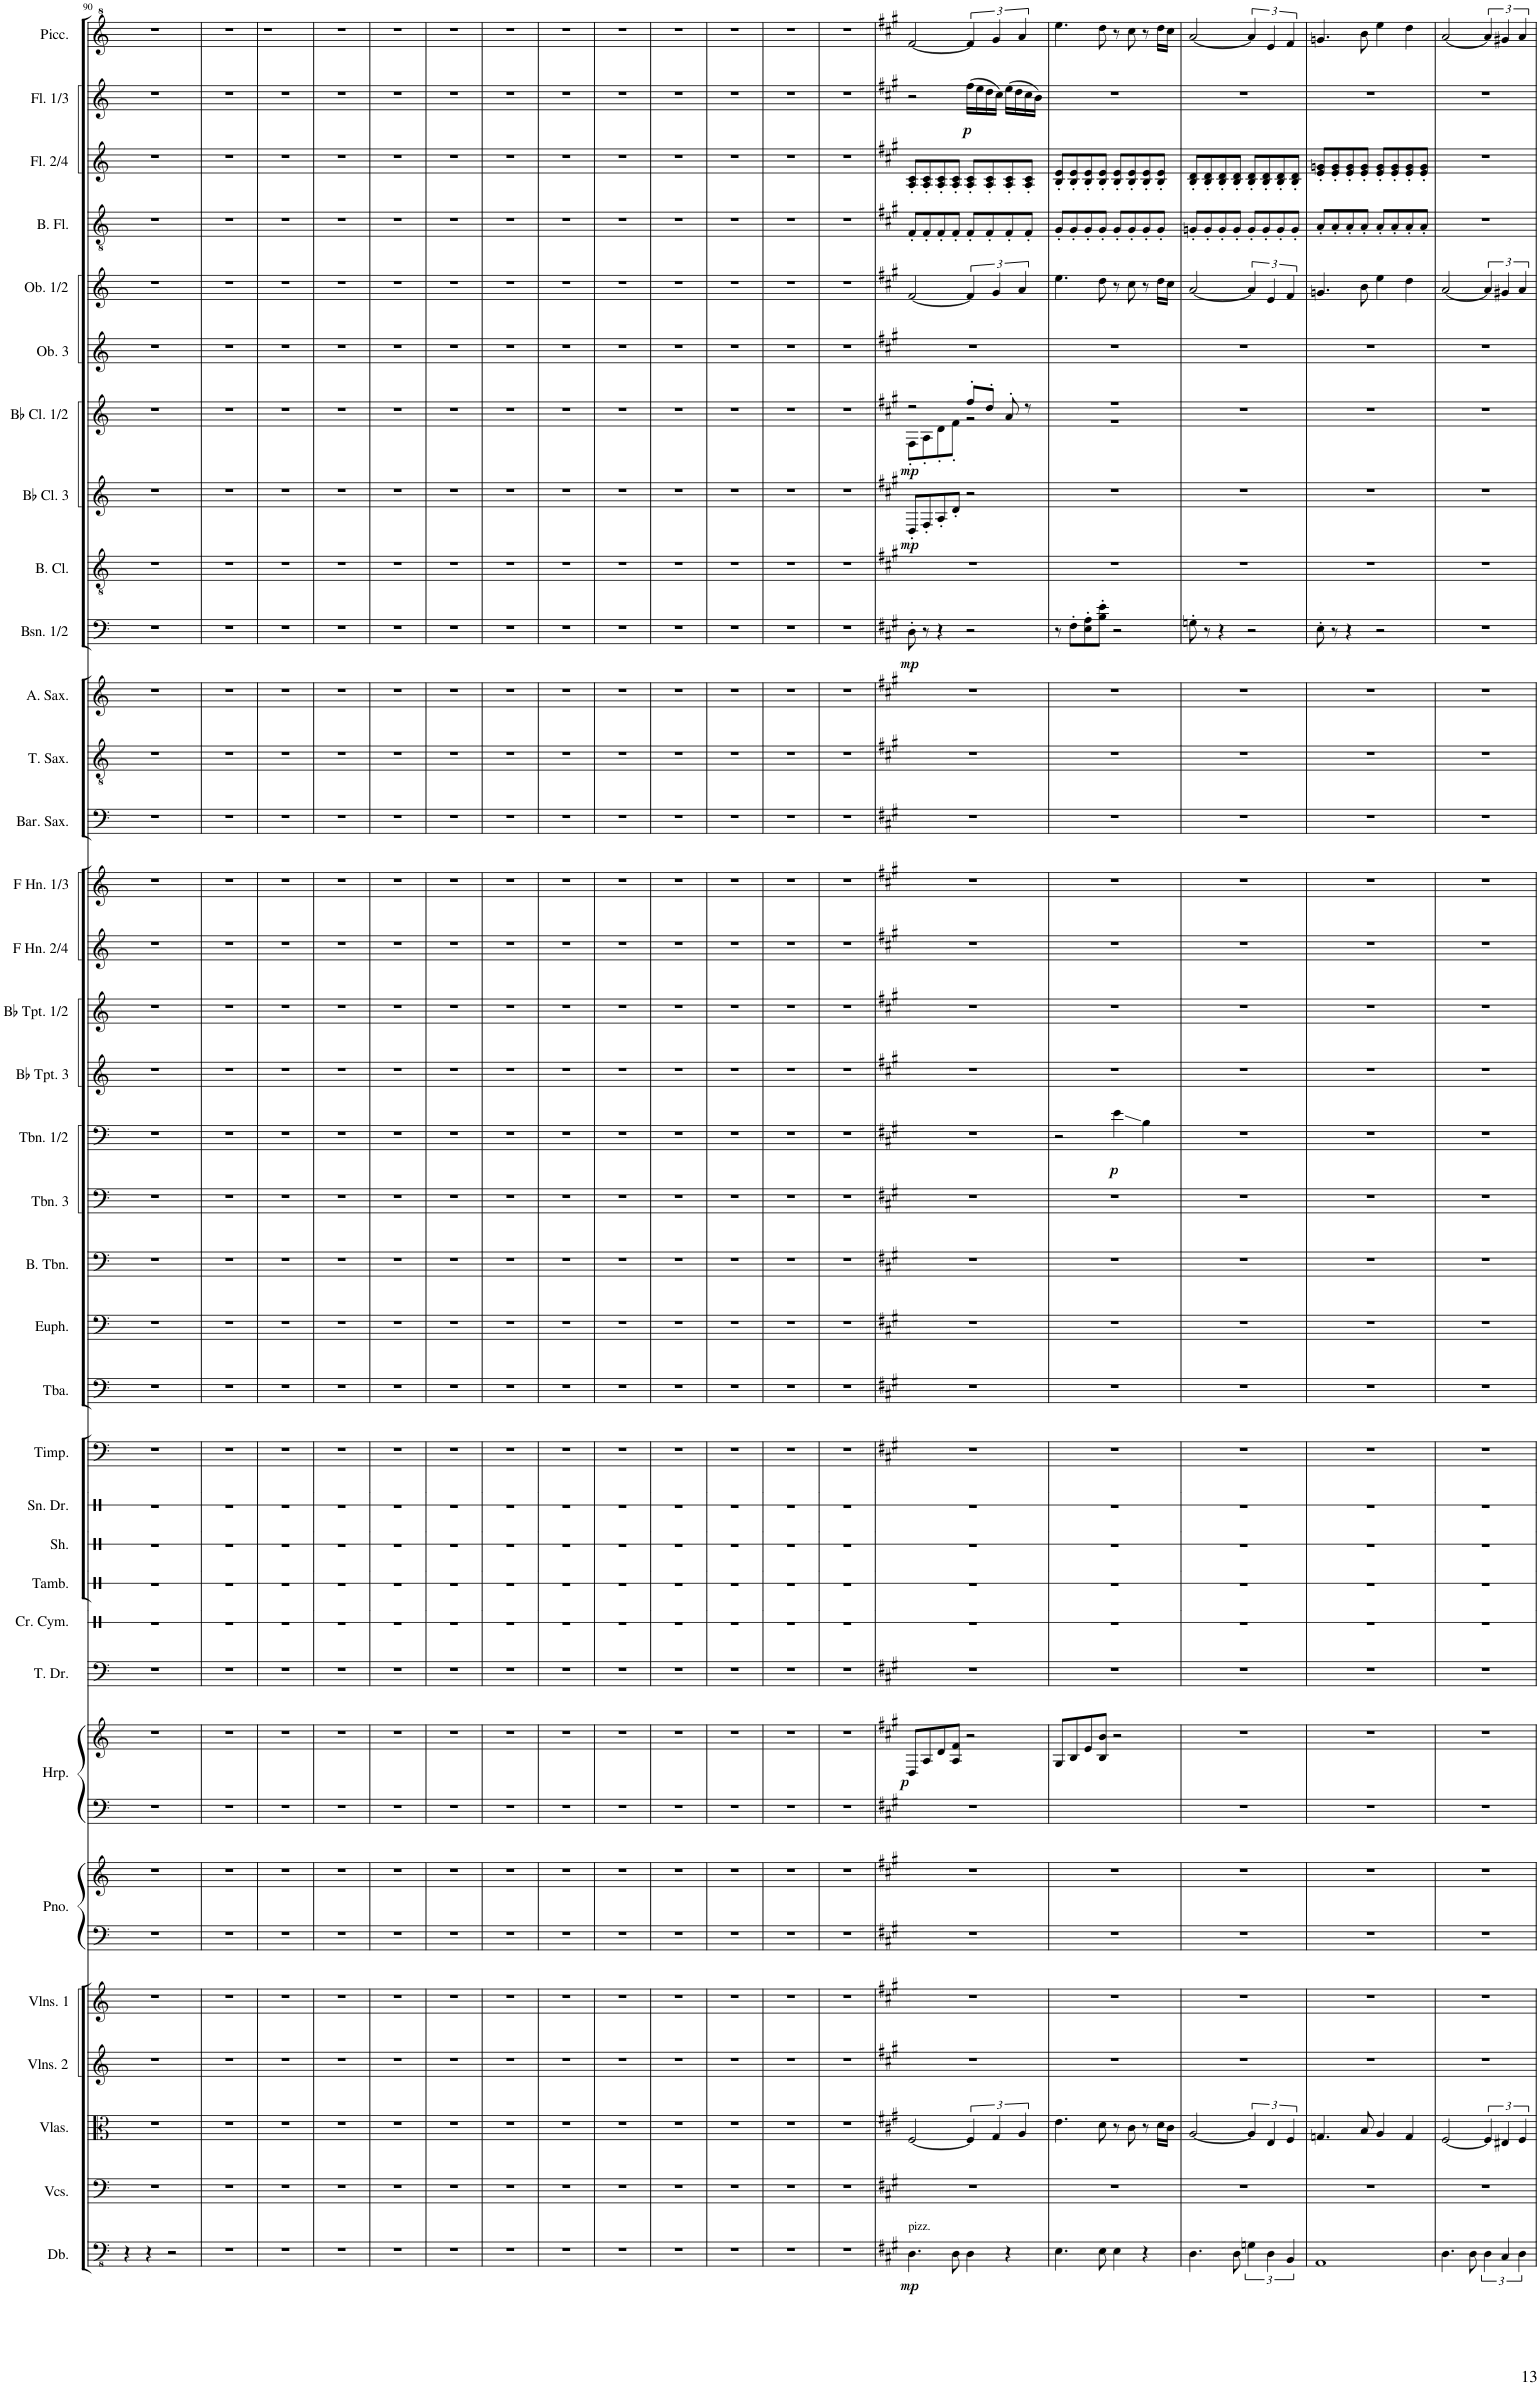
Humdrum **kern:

**kern	**dynam	**kern	**kern	**kern	**kern	**kern	**kern	**kern	**kern	**dynam	**kern	**kern	**kern	**kern	**kern	**kern	**kern	**kern	**kern	**kern	**kern	**dynam	**kern	**kern	**kern	**kern	**kern	**kern	**kern	**kern	**dynam	**kern	**kern	**dynam	**kern	**dynam	**kern	**kern	**kern	**kern	**kern	**dynam	**kern
*part35	*part35	*part34	*part33	*part32	*part31	*part30	*part30	*part29	*part29	*part29	*part28	*part27	*part26	*part25	*part24	*part23	*part22	*part21	*part20	*part19	*part18	*part18	*part17	*part16	*part15	*part14	*part13	*part12	*part11	*part10	*part10	*part9	*part8	*part8	*part7	*part7	*part6	*part5	*part4	*part3	*part2	*part2	*part1
*staff37	*staff37	*staff36	*staff35	*staff34	*staff33	*staff32	*staff31	*staff30	*staff29	*staff29/30	*staff28	*staff27	*staff26	*staff25	*staff24	*staff23	*staff22	*staff21	*staff20	*staff19	*staff18	*staff18	*staff17	*staff16	*staff15	*staff14	*staff13	*staff12	*staff11	*staff10	*staff10	*staff9	*staff8	*staff8	*staff7	*staff7	*staff6	*staff5	*staff4	*staff3	*staff2	*staff2	*staff1
*I"Double Bass  (Opt. Electric Bass)	*	*I"Violoncellos	*I"Violas	*I"Violins 2	*I"Violins 1	*I"Piano	*	*I"Harp	*	*	*I"Taiko Drums	*I"Crash Cymbal	*I"Tambourine	*I"Shaker	*I"Snare Drum	*I"Timpani	*I"Tuba	*I"Euphonium	*I"Bass Trombone	*I"Trombone 3	*I"Trombone 1/2	*	*I"Bb Trumpet 3	*I"Bb Trumpet 1/2	*I"F Horn 2/4	*I"F Horn 1/3	*I"Baritone Saxophone	*I"Tenor Saxophone	*I"Alto Saxophone	*I"Bassoon 1/2	*	*I"Bass Clarinet	*I"Bb Clarinet 3	*	*I"Bb Clarinet 1/2	*	*I"Oboe 3	*I"Oboe 1/2	*I"Bass Flute	*I"Flute 2/4	*I"Flute 1/3	*	*I"Piccolo
*I'Db.	*	*I'Vcs.	*I'Vlas.	*I'Vlns. 2	*I'Vlns. 1	*I'Pno.	*	*I'Hrp.	*	*	*I'T. Dr.	*I'Cr. Cym.	*I'Tamb.	*I'Sh.	*I'Sn. Dr.	*I'Timp.	*I'Tba.	*I'Euph.	*I'B. Tbn.	*I'Tbn. 3	*I'Tbn. 1/2	*	*I'Bb Tpt. 3	*I'Bb Tpt. 1/2	*I'F Hn. 2/4	*I'F Hn. 1/3	*I'Bar. Sax.	*I'T. Sax.	*I'A. Sax.	*I'Bsn. 1/2	*	*I'B. Cl.	*I'Bb Cl. 3	*	*I'Bb Cl. 1/2	*	*I'Ob. 3	*I'Ob. 1/2	*I'B. Fl.	*I'Fl. 2/4	*I'Fl. 1/3	*	*I'Picc.
!!LO:PB:g=z
*clefFv4	*	*clefF4	*clefC3	*clefG2	*clefG2	*clefF4	*clefG2	*clefF4	*clefG2	*	*clefF4	*clefX	*clefX	*clefX	*clefX	*clefF4	*clefF4	*clefF4	*clefF4	*clefF4	*clefF4	*	*clefG2	*clefG2	*clefG2	*clefG2	*clefF4	*clefGv2	*clefG2	*clefF4	*	*clefGv2	*clefG2	*	*clefG2	*	*clefG2	*clefG2	*clefGv2	*clefG2	*clefG2	*	*clefG^2
*	*	*	*	*	*	*	*	*	*	*	*	*	*	*	*	*	*	*	*	*	*	*	*ITrd1c2	*ITrd1c2	*ITrd4c7	*ITrd4c7	*ITrd12c21	*ITrd8c14	*ITrd5c9	*	*	*ITrd8c14	*ITrd1c2	*	*ITrd1c2	*	*	*	*	*	*	*	*ITrd-7c-12
*k[]	*	*k[]	*k[]	*k[]	*k[]	*k[]	*k[]	*k[]	*k[]	*	*k[]	*k[]	*k[]	*k[]	*k[]	*k[]	*k[]	*k[]	*k[]	*k[]	*k[]	*	*k[]	*k[]	*k[]	*k[]	*k[]	*k[]	*k[]	*k[]	*	*k[]	*k[]	*	*k[]	*	*k[]	*k[]	*k[]	*k[]	*k[]	*	*k[]
*M4/4	*	*M4/4	*M4/4	*M4/4	*M4/4	*M4/4	*M4/4	*M4/4	*M4/4	*	*M4/4	*M4/4	*M4/4	*M4/4	*M4/4	*M4/4	*M4/4	*M4/4	*M4/4	*M4/4	*M4/4	*	*M4/4	*M4/4	*M4/4	*M4/4	*M4/4	*M4/4	*M4/4	*M4/4	*	*M4/4	*M4/4	*	*M4/4	*	*M4/4	*M4/4	*M4/4	*M4/4	*M4/4	*	*M4/4
=90	=90	=90	=90	=90	=90	=90	=90	=90	=90	=90	=90	=90	=90	=90	=90	=90	=90	=90	=90	=90	=90	=90	=90	=90	=90	=90	=90	=90	=90	=90	=90	=90	=90	=90	=90	=90	=90	=90	=90	=90	=90	=90	=90
4r	.	1r	1r	1r	1r	1r	1r	1r	1r	.	1r	1r	1r	1r	1r	1r	1r	1r	1r	1r	1r	.	1r	1r	1r	1r	1r	1r	1r	1r	.	1r	1r	.	1r	.	1r	1r	1r	1r	1r	.	1r
4r	.	.	.	.	.	.	.	.	.	.	.	.	.	.	.	.	.	.	.	.	.	.	.	.	.	.	.	.	.	.	.	.	.	.	.	.	.	.	.	.	.	.	.
2r	.	.	.	.	.	.	.	.	.	.	.	.	.	.	.	.	.	.	.	.	.	.	.	.	.	.	.	.	.	.	.	.	.	.	.	.	.	.	.	.	.	.	.
=91	=91	=91	=91	=91	=91	=91	=91	=91	=91	=91	=91	=91	=91	=91	=91	=91	=91	=91	=91	=91	=91	=91	=91	=91	=91	=91	=91	=91	=91	=91	=91	=91	=91	=91	=91	=91	=91	=91	=91	=91	=91	=91	=91
1r	.	1r	1r	1r	1r	1r	1r	1r	1r	.	1r	1r	1r	1r	1r	1r	1r	1r	1r	1r	1r	.	1r	1r	1r	1r	1r	1r	1r	1r	.	1r	1r	.	1r	.	1r	1r	1r	1r	1r	.	1r
=92	=92	=92	=92	=92	=92	=92	=92	=92	=92	=92	=92	=92	=92	=92	=92	=92	=92	=92	=92	=92	=92	=92	=92	=92	=92	=92	=92	=92	=92	=92	=92	=92	=92	=92	=92	=92	=92	=92	=92	=92	=92	=92	=92
1r	.	1r	1r	1r	1r	1r	1r	1r	1r	.	1r	1r	1r	1r	1r	1r	1r	1r	1r	1r	1r	.	1r	1r	1r	1r	1r	1r	1r	1r	.	1r	1r	.	1r	.	1r	1r	1r	1r	1r	.	1r
=93	=93	=93	=93	=93	=93	=93	=93	=93	=93	=93	=93	=93	=93	=93	=93	=93	=93	=93	=93	=93	=93	=93	=93	=93	=93	=93	=93	=93	=93	=93	=93	=93	=93	=93	=93	=93	=93	=93	=93	=93	=93	=93	=93
1r	.	1r	1r	1r	1r	1r	1r	1r	1r	.	1r	1r	1r	1r	1r	1r	1r	1r	1r	1r	1r	.	1r	1r	1r	1r	1r	1r	1r	1r	.	1r	1r	.	1r	.	1r	1r	1r	1r	1r	.	1r
=94	=94	=94	=94	=94	=94	=94	=94	=94	=94	=94	=94	=94	=94	=94	=94	=94	=94	=94	=94	=94	=94	=94	=94	=94	=94	=94	=94	=94	=94	=94	=94	=94	=94	=94	=94	=94	=94	=94	=94	=94	=94	=94	=94
1r	.	1r	1r	1r	1r	1r	1r	1r	1r	.	1r	1r	1r	1r	1r	1r	1r	1r	1r	1r	1r	.	1r	1r	1r	1r	1r	1r	1r	1r	.	1r	1r	.	1r	.	1r	1r	1r	1r	1r	.	1r
=95	=95	=95	=95	=95	=95	=95	=95	=95	=95	=95	=95	=95	=95	=95	=95	=95	=95	=95	=95	=95	=95	=95	=95	=95	=95	=95	=95	=95	=95	=95	=95	=95	=95	=95	=95	=95	=95	=95	=95	=95	=95	=95	=95
1r	.	1r	1r	1r	1r	1r	1r	1r	1r	.	1r	1r	1r	1r	1r	1r	1r	1r	1r	1r	1r	.	1r	1r	1r	1r	1r	1r	1r	1r	.	1r	1r	.	1r	.	1r	1r	1r	1r	1r	.	1r
=96	=96	=96	=96	=96	=96	=96	=96	=96	=96	=96	=96	=96	=96	=96	=96	=96	=96	=96	=96	=96	=96	=96	=96	=96	=96	=96	=96	=96	=96	=96	=96	=96	=96	=96	=96	=96	=96	=96	=96	=96	=96	=96	=96
1r	.	1r	1r	1r	1r	1r	1r	1r	1r	.	1r	1r	1r	1r	1r	1r	1r	1r	1r	1r	1r	.	1r	1r	1r	1r	1r	1r	1r	1r	.	1r	1r	.	1r	.	1r	1r	1r	1r	1r	.	1r
=97	=97	=97	=97	=97	=97	=97	=97	=97	=97	=97	=97	=97	=97	=97	=97	=97	=97	=97	=97	=97	=97	=97	=97	=97	=97	=97	=97	=97	=97	=97	=97	=97	=97	=97	=97	=97	=97	=97	=97	=97	=97	=97	=97
1r	.	1r	1r	1r	1r	1r	1r	1r	1r	.	1r	1r	1r	1r	1r	1r	1r	1r	1r	1r	1r	.	1r	1r	1r	1r	1r	1r	1r	1r	.	1r	1r	.	1r	.	1r	1r	1r	1r	1r	.	1r
=98	=98	=98	=98	=98	=98	=98	=98	=98	=98	=98	=98	=98	=98	=98	=98	=98	=98	=98	=98	=98	=98	=98	=98	=98	=98	=98	=98	=98	=98	=98	=98	=98	=98	=98	=98	=98	=98	=98	=98	=98	=98	=98	=98
1r	.	1r	1r	1r	1r	1r	1r	1r	1r	.	1r	1r	1r	1r	1r	1r	1r	1r	1r	1r	1r	.	1r	1r	1r	1r	1r	1r	1r	1r	.	1r	1r	.	1r	.	1r	1r	1r	1r	1r	.	1r
=99	=99	=99	=99	=99	=99	=99	=99	=99	=99	=99	=99	=99	=99	=99	=99	=99	=99	=99	=99	=99	=99	=99	=99	=99	=99	=99	=99	=99	=99	=99	=99	=99	=99	=99	=99	=99	=99	=99	=99	=99	=99	=99	=99
1r	.	1r	1r	1r	1r	1r	1r	1r	1r	.	1r	1r	1r	1r	1r	1r	1r	1r	1r	1r	1r	.	1r	1r	1r	1r	1r	1r	1r	1r	.	1r	1r	.	1r	.	1r	1r	1r	1r	1r	.	1r
=100	=100	=100	=100	=100	=100	=100	=100	=100	=100	=100	=100	=100	=100	=100	=100	=100	=100	=100	=100	=100	=100	=100	=100	=100	=100	=100	=100	=100	=100	=100	=100	=100	=100	=100	=100	=100	=100	=100	=100	=100	=100	=100	=100
1r	.	1r	1r	1r	1r	1r	1r	1r	1r	.	1r	1r	1r	1r	1r	1r	1r	1r	1r	1r	1r	.	1r	1r	1r	1r	1r	1r	1r	1r	.	1r	1r	.	1r	.	1r	1r	1r	1r	1r	.	1r
=101	=101	=101	=101	=101	=101	=101	=101	=101	=101	=101	=101	=101	=101	=101	=101	=101	=101	=101	=101	=101	=101	=101	=101	=101	=101	=101	=101	=101	=101	=101	=101	=101	=101	=101	=101	=101	=101	=101	=101	=101	=101	=101	=101
1r	.	1r	1r	1r	1r	1r	1r	1r	1r	.	1r	1r	1r	1r	1r	1r	1r	1r	1r	1r	1r	.	1r	1r	1r	1r	1r	1r	1r	1r	.	1r	1r	.	1r	.	1r	1r	1r	1r	1r	.	1r
=102	=102	=102	=102	=102	=102	=102	=102	=102	=102	=102	=102	=102	=102	=102	=102	=102	=102	=102	=102	=102	=102	=102	=102	=102	=102	=102	=102	=102	=102	=102	=102	=102	=102	=102	=102	=102	=102	=102	=102	=102	=102	=102	=102
1r	.	1r	1r	1r	1r	1r	1r	1r	1r	.	1r	1r	1r	1r	1r	1r	1r	1r	1r	1r	1r	.	1r	1r	1r	1r	1r	1r	1r	1r	.	1r	1r	.	1r	.	1r	1r	1r	1r	1r	.	1r
=103	=103	=103	=103	=103	=103	=103	=103	=103	=103	=103	=103	=103	=103	=103	=103	=103	=103	=103	=103	=103	=103	=103	=103	=103	=103	=103	=103	=103	=103	=103	=103	=103	=103	=103	=103	=103	=103	=103	=103	=103	=103	=103	=103
*k[f#c#g#]	*	*k[f#c#g#]	*k[f#c#g#]	*k[f#c#g#]	*k[f#c#g#]	*k[f#c#g#]	*k[f#c#g#]	*k[f#c#g#]	*k[f#c#g#]	*	*k[f#c#g#]	*	*	*	*	*k[f#c#g#]	*k[f#c#g#]	*k[f#c#g#]	*k[f#c#g#]	*k[f#c#g#]	*k[f#c#g#]	*	*k[f#c#g#]	*k[f#c#g#]	*k[f#c#g#]	*k[f#c#g#]	*k[f#c#g#]	*k[f#c#g#]	*k[f#c#g#]	*k[f#c#g#]	*	*k[f#c#g#]	*k[f#c#g#]	*	*k[f#c#g#]	*	*k[f#c#g#]	*k[f#c#g#]	*k[f#c#g#]	*k[f#c#g#]	*k[f#c#g#]	*	*k[f#c#g#]
*	*	*	*	*	*	*	*	*	*	*	*	*	*	*	*	*	*	*	*	*	*	*	*	*	*	*	*	*	*	*	*	*	*	*	*^	*	*	*	*	*	*	*	*
!LO:TX:a:t=pizz.	!	!	!	!	!	!	!	!	!	!	!	!	!	!	!	!	!	!	!	!	!	!	!	!	!	!	!	!	!	!	!	!	!	!	!	!	!	!	!	!	!	!	!	!
!	!LO:DY:b	!	!	!	!	!	!	!	!	!LO:DY:b	!	!	!	!	!	!	!	!	!	!	!	!	!	!	!	!	!	!	!	!	!LO:DY:b	!	!	!LO:DY:b	!	!	!LO:DY:b	!	!	!	!	!	!	!
4.DD\	mp	1r	[2F#/	1r	1r	1r	1r	1r	8D/L	p	1r	1r	1r	1r	1r	1r	1r	1r	1r	1r	1r	.	1r	1r	1r	1r	1r	1r	1r	8D'\	mp	1r	8D'/L	mp	2r	8F#'\L	mp	1r	[2f#/	8F#'/L	8A/' 8c#/'L	2r	.	[2ff#/
.	.	.	.	.	.	.	.	.	8A/	.	.	.	.	.	.	.	.	.	.	.	.	.	.	.	.	.	.	.	.	8r	.	.	8F#'/	.	.	8A'\	.	.	.	8F#'/	8A/' 8c#/'	.	.	.
.	.	.	.	.	.	.	.	.	8d/	.	.	.	.	.	.	.	.	.	.	.	.	.	.	.	.	.	.	.	.	4r	.	.	8A'/	.	.	8d'\	.	.	.	8F#'/	8A/' 8c#/'	.	.	.
8DD\	.	.	.	.	.	.	.	.	8A/ 8f#/J	.	.	.	.	.	.	.	.	.	.	.	.	.	.	.	.	.	.	.	.	.	.	.	8d'/J	.	.	8f#'\J	.	.	.	8F#'/J	8A/' 8c#/'J	.	.	.
!	!	!	!	!	!	!	!	!	!	!	!	!	!	!	!	!	!	!	!	!	!	!	!	!	!	!	!	!	!	!	!	!	!	!	!	!	!	!	!	!	!	!	!LO:DY:b	!
4DD\	.	.	6F#/]	.	.	.	.	.	2r	.	.	.	.	.	.	.	.	.	.	.	.	.	.	.	.	.	.	.	.	2r	.	.	2r	.	8ff#'/L	2r	.	.	6f#/]	8F#'/L	8A/' 8c#/'L	(16ff#\LL	p	6ff#/]
.	.	.	.	.	.	.	.	.	.	.	.	.	.	.	.	.	.	.	.	.	.	.	.	.	.	.	.	.	.	.	.	.	.	.	.	.	.	.	.	.	.	16ee\	.	.
.	.	.	.	.	.	.	.	.	.	.	.	.	.	.	.	.	.	.	.	.	.	.	.	.	.	.	.	.	.	.	.	.	.	.	8dd'/J	.	.	.	.	8F#'/	8A/' 8c#/'	16dd\	.	.
.	.	.	6G#/	.	.	.	.	.	.	.	.	.	.	.	.	.	.	.	.	.	.	.	.	.	.	.	.	.	.	.	.	.	.	.	.	.	.	.	6g#/	.	.	.	.	6gg#/
.	.	.	.	.	.	.	.	.	.	.	.	.	.	.	.	.	.	.	.	.	.	.	.	.	.	.	.	.	.	.	.	.	.	.	.	.	.	.	.	.	.	16cc#\JJ)	.	.
4r	.	.	.	.	.	.	.	.	.	.	.	.	.	.	.	.	.	.	.	.	.	.	.	.	.	.	.	.	.	.	.	.	.	.	8a'/	.	.	.	.	8F#'/	8A/' 8c#/'	(16ee\LL	.	.
.	.	.	.	.	.	.	.	.	.	.	.	.	.	.	.	.	.	.	.	.	.	.	.	.	.	.	.	.	.	.	.	.	.	.	.	.	.	.	.	.	.	16dd\	.	.
.	.	.	6A/	.	.	.	.	.	.	.	.	.	.	.	.	.	.	.	.	.	.	.	.	.	.	.	.	.	.	.	.	.	.	.	.	.	.	.	6a/	.	.	.	.	6aa/
.	.	.	.	.	.	.	.	.	.	.	.	.	.	.	.	.	.	.	.	.	.	.	.	.	.	.	.	.	.	.	.	.	.	.	8r	.	.	.	.	8F#'/J	8A/' 8c#/'J	16cc#\	.	.
.	.	.	.	.	.	.	.	.	.	.	.	.	.	.	.	.	.	.	.	.	.	.	.	.	.	.	.	.	.	.	.	.	.	.	.	.	.	.	.	.	.	16b\JJ)	.	.
=104	=104	=104	=104	=104	=104	=104	=104	=104	=104	=104	=104	=104	=104	=104	=104	=104	=104	=104	=104	=104	=104	=104	=104	=104	=104	=104	=104	=104	=104	=104	=104	=104	=104	=104	=104	=104	=104	=104	=104	=104	=104	=104	=104	=104
4.EE\	.	1r	4.e\	1r	1r	1r	1r	1ryy	8G#/L	.	1r	1r	1r	1r	1r	1r	1r	1r	1r	1r	2r	.	1r	1r	1r	1r	1r	1r	1r	8r	.	1r	1r	.	1r	1r	.	1r	4.ee\	8G#'/L	8B/' 8e/'L	1r	.	4.eee\
.	.	.	.	.	.	.	.	.	8B/	.	.	.	.	.	.	.	.	.	.	.	.	.	.	.	.	.	.	.	.	8F#'\L	.	.	.	.	.	.	.	.	.	8G#'/	8B/' 8e/'	.	.	.
.	.	.	.	.	.	.	.	.	8e/	.	.	.	.	.	.	.	.	.	.	.	.	.	.	.	.	.	.	.	.	8E\' 8A\'	.	.	.	.	.	.	.	.	.	8G#'/	8B/' 8e/'	.	.	.
8EE\	.	.	8d\	.	.	.	.	.	8B/ 8b/J	.	.	.	.	.	.	.	.	.	.	.	.	.	.	.	.	.	.	.	.	8B\' 8e\'J	.	.	.	.	.	.	.	.	8dd\	8G#'/J	8B/' 8e/'J	.	.	8ddd\
!	!	!	!	!	!	!	!	!	!	!	!	!	!	!	!	!	!	!	!	!	!	!LO:DY:b	!	!	!	!	!	!	!	!	!	!	!	!	!	!	!	!	!	!	!	!	!	!
4EE\	.	.	8r	.	.	.	.	.	2r	.	.	.	.	.	.	.	.	.	.	.	4e\	p	.	.	.	.	.	.	.	2r	.	.	.	.	.	.	.	.	8r	8G#'/L	8B/' 8e/'L	.	.	8r
.	.	.	8c#\	.	.	.	.	.	.	.	.	.	.	.	.	.	.	.	.	.	.	.	.	.	.	.	.	.	.	.	.	.	.	.	.	.	.	.	8cc#\	8G#'/	8B/' 8e/'	.	.	8ccc#\
4r	.	.	8r	.	.	.	.	.	.	.	.	.	.	.	.	.	.	.	.	.	4B\	.	.	.	.	.	.	.	.	.	.	.	.	.	.	.	.	.	8r	8G#'/	8B/' 8e/'	.	.	8r
.	.	.	16d\LL	.	.	.	.	.	.	.	.	.	.	.	.	.	.	.	.	.	.	.	.	.	.	.	.	.	.	.	.	.	.	.	.	.	.	.	16dd\LL	8G#'/J	8B/' 8e/'J	.	.	16ddd\LL
.	.	.	16c#\JJ	.	.	.	.	.	.	.	.	.	.	.	.	.	.	.	.	.	.	.	.	.	.	.	.	.	.	.	.	.	.	.	.	.	.	.	16cc#\JJ	.	.	.	.	16ccc#\JJ
*	*	*	*	*	*	*	*	*	*	*	*	*	*	*	*	*	*	*	*	*	*	*	*	*	*	*	*	*	*	*	*	*	*	*	*v	*v	*	*	*	*	*	*	*	*
=105	=105	=105	=105	=105	=105	=105	=105	=105	=105	=105	=105	=105	=105	=105	=105	=105	=105	=105	=105	=105	=105	=105	=105	=105	=105	=105	=105	=105	=105	=105	=105	=105	=105	=105	=105	=105	=105	=105	=105	=105	=105	=105	=105
4.DD\	.	1r	[2A/	1r	1r	1r	1r	1r	1r	.	1r	1r	1r	1r	1r	1r	1r	1r	1r	1r	1r	.	1r	1r	1r	1r	1r	1r	1r	8Gn'\	.	1r	1r	.	1r	.	1r	[2a/	8Gn'/L	8B/' 8d/'L	1r	.	[2aa/
.	.	.	.	.	.	.	.	.	.	.	.	.	.	.	.	.	.	.	.	.	.	.	.	.	.	.	.	.	.	8r	.	.	.	.	.	.	.	.	8G'/	8B/' 8d/'	.	.	.
.	.	.	.	.	.	.	.	.	.	.	.	.	.	.	.	.	.	.	.	.	.	.	.	.	.	.	.	.	.	4r	.	.	.	.	.	.	.	.	8G'/	8B/' 8d/'	.	.	.
8DD\	.	.	.	.	.	.	.	.	.	.	.	.	.	.	.	.	.	.	.	.	.	.	.	.	.	.	.	.	.	.	.	.	.	.	.	.	.	.	8G'/J	8B/' 8d/'J	.	.	.
6GGn\	.	.	6A/]	.	.	.	.	.	.	.	.	.	.	.	.	.	.	.	.	.	.	.	.	.	.	.	.	.	.	2r	.	.	.	.	.	.	.	6a/]	8G'/L	8B/' 8d/'L	.	.	6aa/]
.	.	.	.	.	.	.	.	.	.	.	.	.	.	.	.	.	.	.	.	.	.	.	.	.	.	.	.	.	.	.	.	.	.	.	.	.	.	.	8G'/	8B/' 8d/'	.	.	.
6DD\	.	.	6E/	.	.	.	.	.	.	.	.	.	.	.	.	.	.	.	.	.	.	.	.	.	.	.	.	.	.	.	.	.	.	.	.	.	.	6e/	.	.	.	.	6ee/
.	.	.	.	.	.	.	.	.	.	.	.	.	.	.	.	.	.	.	.	.	.	.	.	.	.	.	.	.	.	.	.	.	.	.	.	.	.	.	8G'/	8B/' 8d/'	.	.	.
6BBB/	.	.	6F#/	.	.	.	.	.	.	.	.	.	.	.	.	.	.	.	.	.	.	.	.	.	.	.	.	.	.	.	.	.	.	.	.	.	.	6f#/	.	.	.	.	6ff#/
.	.	.	.	.	.	.	.	.	.	.	.	.	.	.	.	.	.	.	.	.	.	.	.	.	.	.	.	.	.	.	.	.	.	.	.	.	.	.	8G'/J	8B/' 8d/'J	.	.	.
=106	=106	=106	=106	=106	=106	=106	=106	=106	=106	=106	=106	=106	=106	=106	=106	=106	=106	=106	=106	=106	=106	=106	=106	=106	=106	=106	=106	=106	=106	=106	=106	=106	=106	=106	=106	=106	=106	=106	=106	=106	=106	=106	=106
1AAA	.	1r	4.Gn/	1r	1r	1r	1r	1r	1r	.	1r	1r	1r	1r	1r	1r	1r	1r	1r	1r	1r	.	1r	1r	1r	1r	1r	1r	1r	8E'\	.	1r	1r	.	1r	.	1r	4.gn/	8A'/L	8e/' 8gn/'L	1r	.	4.ggn/
.	.	.	.	.	.	.	.	.	.	.	.	.	.	.	.	.	.	.	.	.	.	.	.	.	.	.	.	.	.	8r	.	.	.	.	.	.	.	.	8A'/	8e/' 8g/'	.	.	.
.	.	.	.	.	.	.	.	.	.	.	.	.	.	.	.	.	.	.	.	.	.	.	.	.	.	.	.	.	.	4r	.	.	.	.	.	.	.	.	8A'/	8e/' 8g/'	.	.	.
.	.	.	8B/	.	.	.	.	.	.	.	.	.	.	.	.	.	.	.	.	.	.	.	.	.	.	.	.	.	.	.	.	.	.	.	.	.	.	8b\	8A'/J	8e/' 8g/'J	.	.	8bb\
.	.	.	4A/	.	.	.	.	.	.	.	.	.	.	.	.	.	.	.	.	.	.	.	.	.	.	.	.	.	.	2r	.	.	.	.	.	.	.	4ee\	8A'/L	8e/' 8g/'L	.	.	4eee\
.	.	.	.	.	.	.	.	.	.	.	.	.	.	.	.	.	.	.	.	.	.	.	.	.	.	.	.	.	.	.	.	.	.	.	.	.	.	.	8A'/	8e/' 8g/'	.	.	.
.	.	.	4G/	.	.	.	.	.	.	.	.	.	.	.	.	.	.	.	.	.	.	.	.	.	.	.	.	.	.	.	.	.	.	.	.	.	.	4dd\	8A'/	8e/' 8g/'	.	.	4ddd\
.	.	.	.	.	.	.	.	.	.	.	.	.	.	.	.	.	.	.	.	.	.	.	.	.	.	.	.	.	.	.	.	.	.	.	.	.	.	.	8A'/J	8e/' 8g/'J	.	.	.
=107	=107	=107	=107	=107	=107	=107	=107	=107	=107	=107	=107	=107	=107	=107	=107	=107	=107	=107	=107	=107	=107	=107	=107	=107	=107	=107	=107	=107	=107	=107	=107	=107	=107	=107	=107	=107	=107	=107	=107	=107	=107	=107	=107
4.DD\	.	1r	[2F#/	1r	1r	1r	1r	1r	1r	.	1r	1r	1r	1r	1r	1r	1r	1r	1r	1r	1r	.	1r	1r	1r	1r	1r	1r	1r	1r	.	1r	1r	.	1r	.	1r	[2a/	1r	1r	1r	.	[2aa/
8DD\	.	.	.	.	.	.	.	.	.	.	.	.	.	.	.	.	.	.	.	.	.	.	.	.	.	.	.	.	.	.	.	.	.	.	.	.	.	.	.	.	.	.	.
6DD\	.	.	6F#/]	.	.	.	.	.	.	.	.	.	.	.	.	.	.	.	.	.	.	.	.	.	.	.	.	.	.	.	.	.	.	.	.	.	.	6a/]	.	.	.	.	6aa/]
6CC#/	.	.	6E#X/	.	.	.	.	.	.	.	.	.	.	.	.	.	.	.	.	.	.	.	.	.	.	.	.	.	.	.	.	.	.	.	.	.	.	6g#X/	.	.	.	.	6gg#X/
6DD\	.	.	6F#/	.	.	.	.	.	.	.	.	.	.	.	.	.	.	.	.	.	.	.	.	.	.	.	.	.	.	.	.	.	.	.	.	.	.	6a/	.	.	.	.	6aa/
=	=	=	=	=	=	=	=	=	=	=	=	=	=	=	=	=	=	=	=	=	=	=	=	=	=	=	=	=	=	=	=	=	=	=	=	=	=	=	=	=	=	=	=
*-	*-	*-	*-	*-	*-	*-	*-	*-	*-	*-	*-	*-	*-	*-	*-	*-	*-	*-	*-	*-	*-	*-	*-	*-	*-	*-	*-	*-	*-	*-	*-	*-	*-	*-	*-	*-	*-	*-	*-	*-	*-	*-	*-
